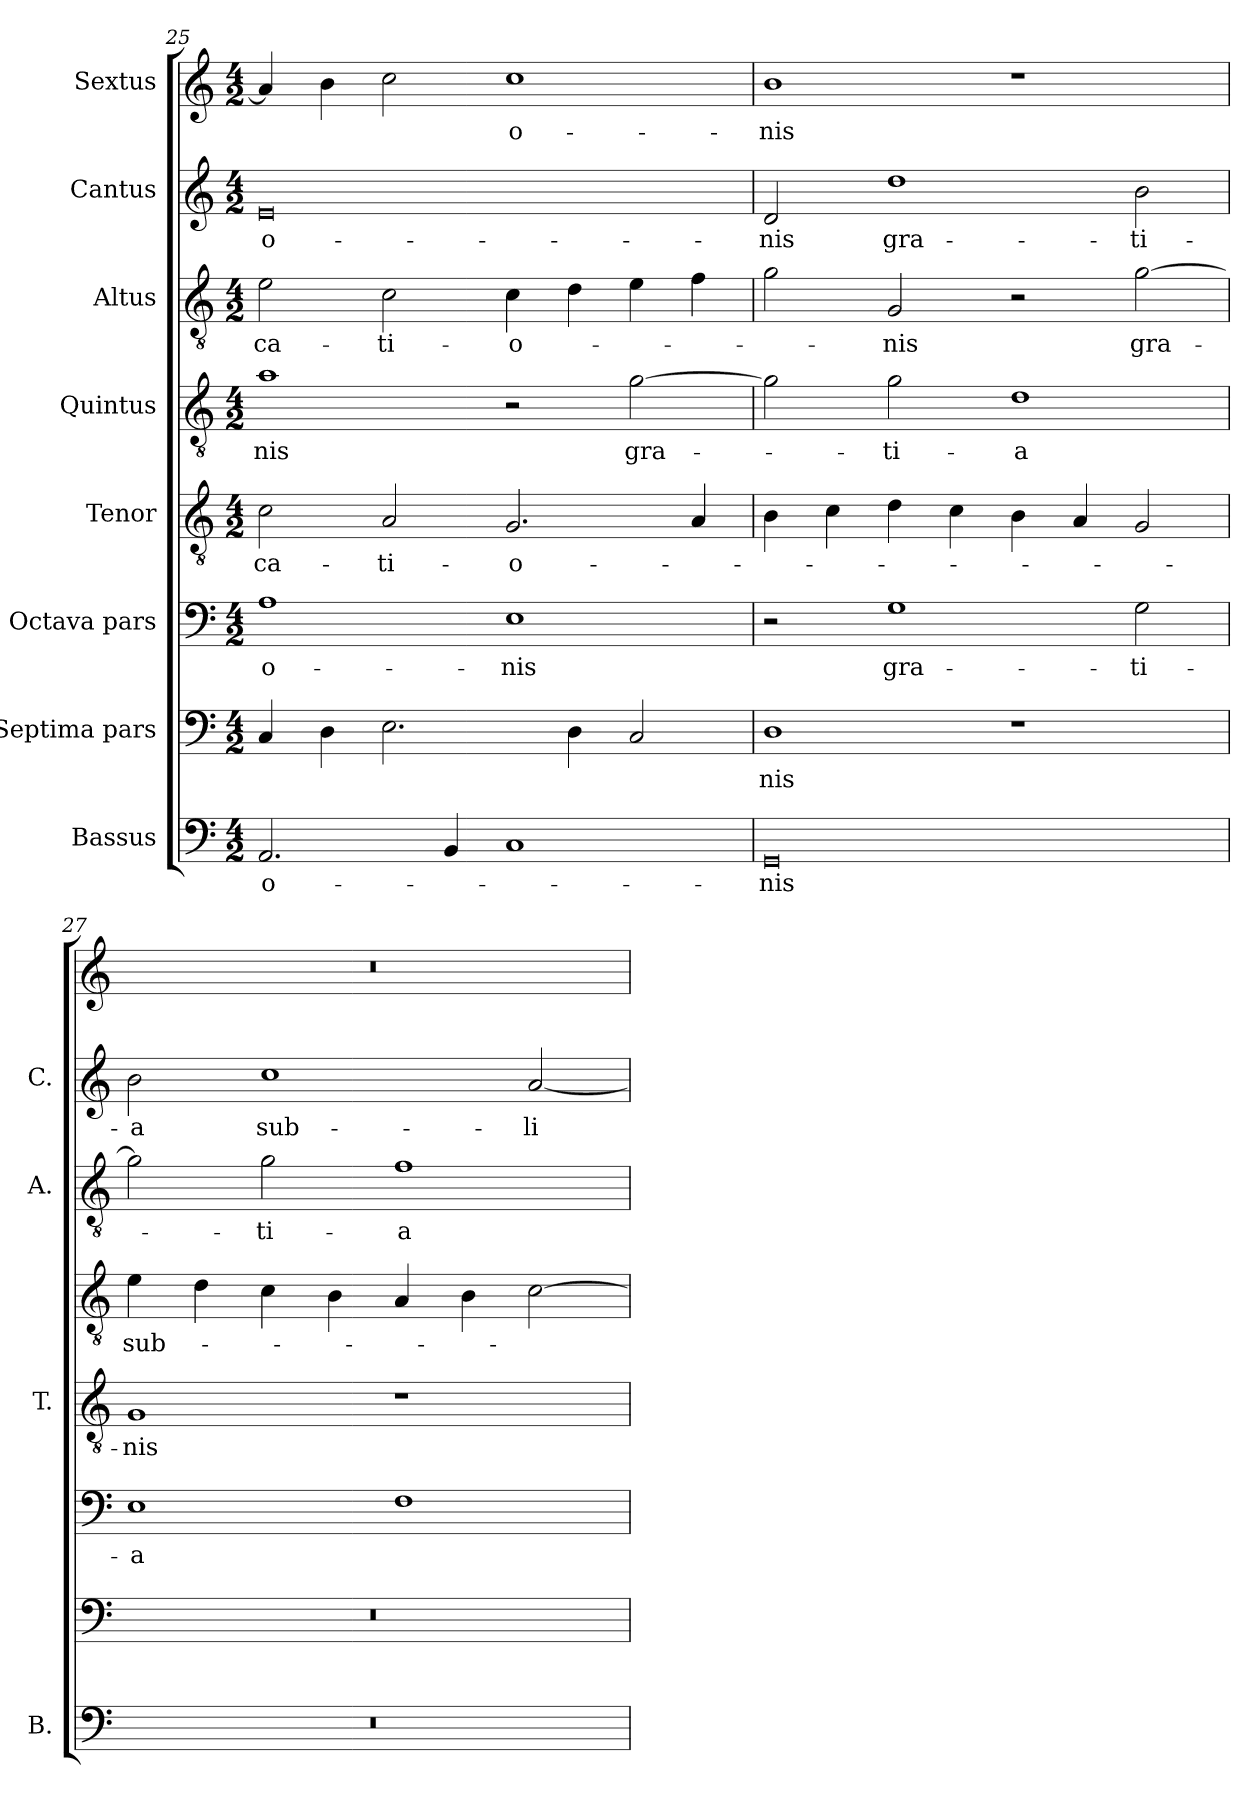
**kern	**text	**kern	**text	**kern	**text	**kern	**text	**kern	**text	**kern	**text	**kern	**text	**kern	**text
*part8	*part8	*part7	*part7	*part6	*part6	*part5	*part5	*part4	*part4	*part3	*part3	*part2	*part2	*part1	*part1
*staff8	*staff8	*staff7	*staff7	*staff6	*staff6	*staff5	*staff5	*staff4	*staff4	*staff3	*staff3	*staff2	*staff2	*staff1	*staff1
*I"Bassus	*	*I"Septima pars	*	*I"Octava pars	*	*I"Tenor	*	*I"Quintus	*	*I"Altus	*	*I"Cantus	*	*I"Sextus	*
*I'B.	*	*	*	*	*	*I'T.	*	*	*	*I'A.	*	*I'C.	*	*	*
*clefF4	*	*clefF4	*	*clefF4	*	*clefGv2	*	*clefGv2	*	*clefGv2	*	*clefG2	*	*clefG2	*
*	*	*	*	*	*	*ITrd7c12	*	*ITrd7c12	*	*ITrd7c12	*	*	*	*	*
*k[]	*	*k[]	*	*k[]	*	*k[]	*	*k[]	*	*k[]	*	*k[]	*	*k[]	*
*C:	*	*C:	*	*C:	*	*C:	*	*C:	*	*C:	*	*C:	*	*C:	*
*M4/2	*	*M4/2	*	*M4/2	*	*M4/2	*	*M4/2	*	*M4/2	*	*M4/2	*	*M4/2	*
=25	=25	=25	=25	=25	=25	=25	=25	=25	=25	=25	=25	=25	=25	=25	=25
!	!LO:LY:b	!	!	!	!LO:LY:b	!	!LO:LY:b	!	!LO:LY:b	!	!LO:LY:b	!	!LO:LY:b	!	!
2.AA/	-o-	4C/	.	1A	-o-	2C\	-ca-	1A	-nis	2E\	-ca-	0e	-o-	4a/]	.
.	.	4D\	.	.	.	.	.	.	.	.	.	.	.	4b\	.
!	!	!	!	!	!	!	!LO:LY:b	!	!	!	!LO:LY:b	!	!	!	!
.	.	2.E\	.	.	.	2AA/	-ti-	.	.	2C\	-ti-	.	.	2cc\	.
4BB/	.	.	.	.	.	.	.	.	.	.	.	.	.	.	.
!	!	!	!	!	!LO:LY:b	!	!LO:LY:b	!	!	!	!LO:LY:b	!	!	!	!LO:LY:b
1C	.	.	.	1E	-nis	2.GG/	-o-	2r	.	4C\	-o-	.	.	1cc	-o-
.	.	4D\	.	.	.	.	.	.	.	4D\	.	.	.	.	.
!	!	!	!	!	!	!	!	!	!LO:LY:b	!	!	!	!	!	!
.	.	2C/	.	.	.	.	.	[>2G\	gra-	4E\	.	.	.	.	.
.	.	.	.	.	.	4AA/	.	.	.	4F\	.	.	.	.	.
=26	=26	=26	=26	=26	=26	=26	=26	=26	=26	=26	=26	=26	=26	=26	=26
!	!LO:LY:b	!	!LO:LY:b	!	!	!	!	!	!	!	!	!	!LO:LY:b	!	!LO:LY:b
0GG	-nis	1D	-nis	2r	.	4BB\	.	2G\]	.	2G\	.	2d/	-nis	1b	-nis
.	.	.	.	.	.	4C\	.	.	.	.	.	.	.	.	.
!	!	!	!	!	!LO:LY:b	!	!	!	!LO:LY:b	!	!LO:LY:b	!	!LO:LY:b	!	!
.	.	.	.	1G	gra-	4D\	.	2G\	-ti-	2GG/	-nis	1dd	gra-	.	.
.	.	.	.	.	.	4C\	.	.	.	.	.	.	.	.	.
!	!	!	!	!	!	!	!	!	!LO:LY:b	!	!	!	!	!	!
.	.	1r	.	.	.	4BB\	.	1D	-a	2r	.	.	.	1r	.
.	.	.	.	.	.	4AA/	.	.	.	.	.	.	.	.	.
!	!	!	!	!	!LO:LY:b	!	!	!	!	!	!LO:LY:b	!	!LO:LY:b	!	!
.	.	.	.	2G\	-ti-	2GG/	.	.	.	[>2G\	gra-	2b\	-ti-	.	.
!!LO:PB:g=z
=27	=27	=27	=27	=27	=27	=27	=27	=27	=27	=27	=27	=27	=27	=27	=27
!LO:N:vis=1	!	!LO:N:vis=1	!	!	!LO:LY:b	!	!LO:LY:b	!	!LO:LY:b	!	!	!	!LO:LY:b	!LO:N:vis=1	!
0r	.	0r	.	1E	-a	1GG	-nis	4E\	sub-	2G\]	.	2b\	-a	0r	.
.	.	.	.	.	.	.	.	4D\	.	.	.	.	.	.	.
!	!	!	!	!	!	!	!	!	!	!	!LO:LY:b	!	!LO:LY:b	!	!
.	.	.	.	.	.	.	.	4C\	.	2G\	-ti-	1cc	sub-	.	.
.	.	.	.	.	.	.	.	4BB\	.	.	.	.	.	.	.
!	!	!	!	!	!	!	!	!	!	!	!LO:LY:b	!	!	!	!
.	.	.	.	1F	.	1r	.	4AA/	.	1F	-a	.	.	.	.
.	.	.	.	.	.	.	.	4BB\	.	.	.	.	.	.	.
!	!	!	!	!	!	!	!	!	!	!	!	!	!LO:LY:b	!	!
.	.	.	.	.	.	.	.	[>2C\	.	.	.	[<2a/	-li-	.	.
=	=	=	=	=	=	=	=	=	=	=	=	=	=	=	=
*-	*-	*-	*-	*-	*-	*-	*-	*-	*-	*-	*-	*-	*-	*-	*-
